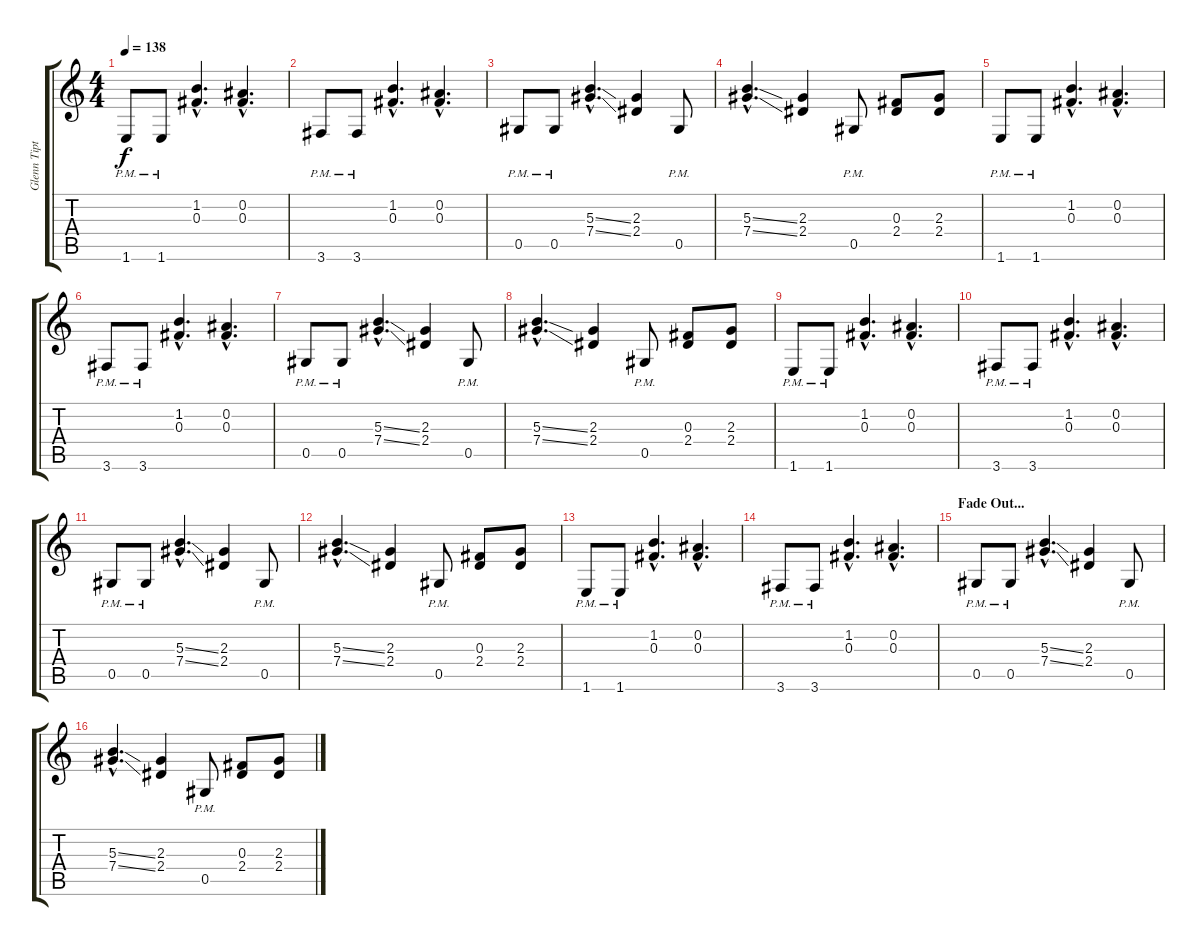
\track ("Glenn Tipton" "Glenn Tipt") {instrument distortionguitar}
\staff {score tabs}
\tuning (Eb4 Bb3 Gb3 Db3 Ab2 Eb2) {hide}
\ts (4 4)
\tempo 138
\clef g2
\ks c
1.6{pm}.8{dy f} 1.6{pm}.8 (1.2{hac} 0.3{hac}).4{d} (0.2{hac} 0.3{hac}).4{d} |
3.6{pm}.8 3.6{pm}.8 (1.2{hac} 0.3{hac}).4{d} (0.2{hac} 0.3{hac}).4{d} |
0.5{pm}.8 0.5{pm}.8 (5.3{ss hac} 7.4{ss hac}).4{d} (2.3 2.4).4 0.5{pm}.8 |
(5.3{ss hac} 7.4{ss hac}).4{d} (2.3 2.4).4 0.5{pm}.8 (0.3 2.4).8 (2.3 2.4).8 |
1.6{pm}.8 1.6{pm}.8 (1.2{hac} 0.3{hac}).4{d} (0.2{hac} 0.3{hac}).4{d} |
3.6{pm}.8 3.6{pm}.8 (1.2{hac} 0.3{hac}).4{d} (0.2{hac} 0.3{hac}).4{d} |
0.5{pm}.8 0.5{pm}.8 (5.3{ss hac} 7.4{ss hac}).4{d} (2.3 2.4).4 0.5{pm}.8 |
(5.3{ss hac} 7.4{ss hac}).4{d} (2.3 2.4).4 0.5{pm}.8 (0.3 2.4).8 (2.3 2.4).8 |
1.6{pm}.8 1.6{pm}.8 (1.2{hac} 0.3{hac}).4{d} (0.2{hac} 0.3{hac}).4{d} |
3.6{pm}.8 3.6{pm}.8 (1.2{hac} 0.3{hac}).4{d} (0.2{hac} 0.3{hac}).4{d} |
0.5{pm}.8 0.5{pm}.8 (5.3{ss hac} 7.4{ss hac}).4{d} (2.3 2.4).4 0.5{pm}.8 |
(5.3{ss hac} 7.4{ss hac}).4{d} (2.3 2.4).4 0.5{pm}.8 (0.3 2.4).8 (2.3 2.4).8 |
1.6{pm}.8 1.6{pm}.8 (1.2{hac} 0.3{hac}).4{d} (0.2{hac} 0.3{hac}).4{d} |
3.6{pm}.8 3.6{pm}.8 (1.2{hac} 0.3{hac}).4{d} (0.2{hac} 0.3{hac}).4{d} |
\section ("" "Fade Out...")
0.5{pm}.8{volume 13} 0.5{pm}.8 (5.3{ss hac} 7.4{ss hac}).4{d} (2.3 2.4).4 0.5{pm}.8{volume 12} |
(5.3{ss hac} 7.4{ss hac}).4{d} (2.3 2.4).4 0.5{pm}.8{volume 10} (0.3 2.4).8 (2.3 2.4).8
